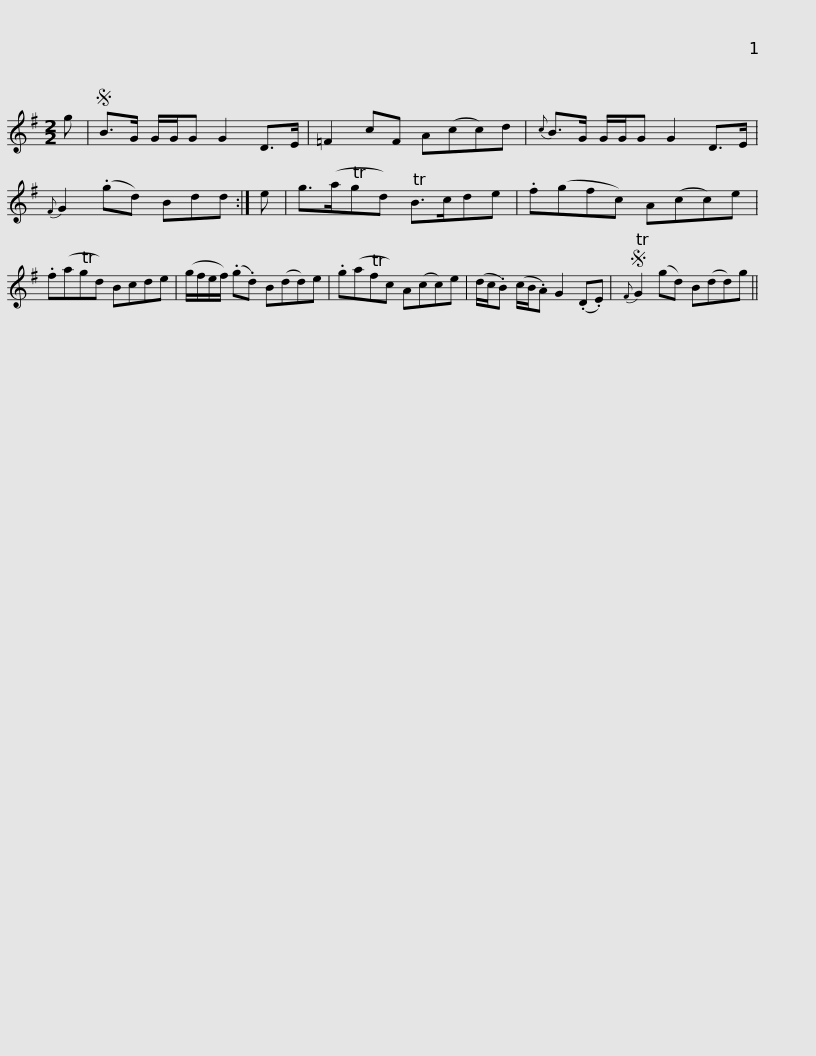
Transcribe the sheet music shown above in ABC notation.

X:1
L:1/8
M:2/2
I:linebreak $
K:G
V:1 treble
V:1
 g |S B>G G/G/G G2 D>E | =F2 cF A(cc)d |{c} B>G G/G/G G2 D>E |{F} G2 (.gd) Bdd :| %5
 e |$ g>(aTgd) TB>cde | .f(gfc) A(cc)e | .f(aTgd) Bcde | (g/f/e/f/) (.g.d) B(dd)e | %10
 .g(aTfc) A(cc)e |$ (d/c/.B) (c/B/.A) G2 (.D.E) |S{F} TG2 (gd) B(dd)g || %13
